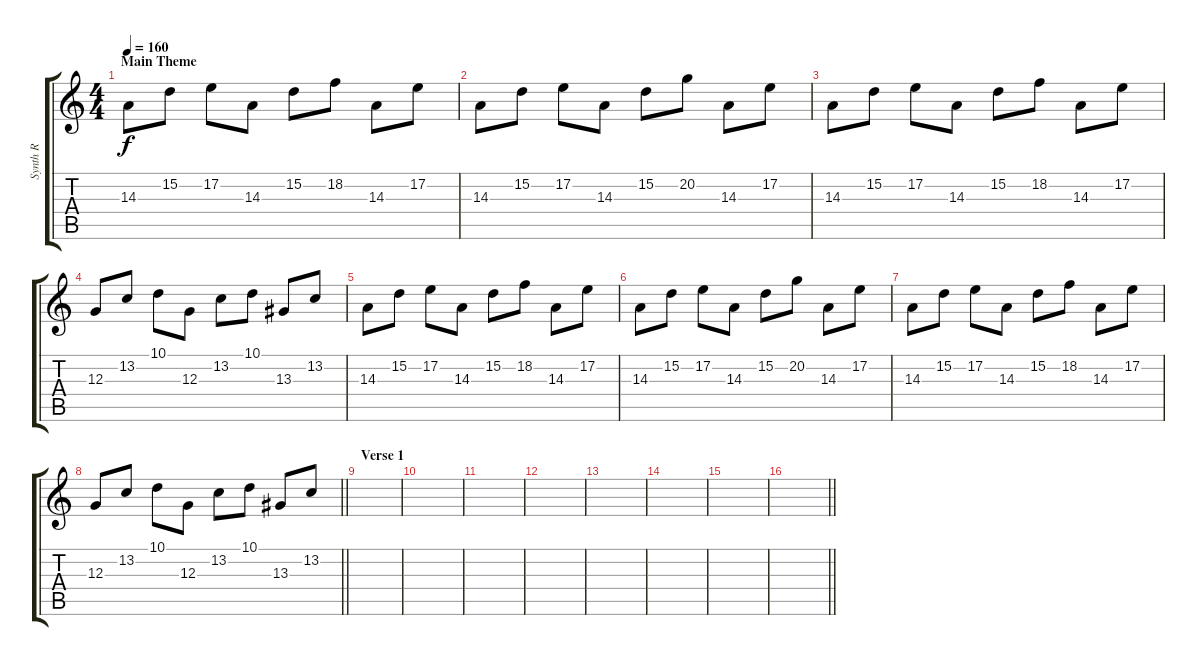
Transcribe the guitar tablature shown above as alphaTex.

\track ("Synth R" "Synth R") {instrument pad1newage}
\staff {score tabs}
\tuning (E4 B3 G3 D3 A2 E2) {hide}
\ts (4 4)
\section ("" "Main Theme")
\tempo 160
\clef g2
\ks c
14.3.8{dy f} 15.2.8 17.2.8 14.3.8 15.2.8 18.2.8 14.3.8 17.2.8 |
14.3.8 15.2.8 17.2.8 14.3.8 15.2.8 20.2.8 14.3.8 17.2.8 |
14.3.8 15.2.8 17.2.8 14.3.8 15.2.8 18.2.8 14.3.8 17.2.8 |
12.3.8 13.2.8 10.1.8 12.3.8 13.2.8 10.1.8 13.3.8 13.2.8 |
14.3.8 15.2.8 17.2.8 14.3.8 15.2.8 18.2.8 14.3.8 17.2.8 |
14.3.8 15.2.8 17.2.8 14.3.8 15.2.8 20.2.8 14.3.8 17.2.8 |
14.3.8 15.2.8 17.2.8 14.3.8 15.2.8 18.2.8 14.3.8 17.2.8 |
\barLineRight lightlight
12.3.8 13.2.8 10.1.8 12.3.8 13.2.8 10.1.8 13.3.8 13.2.8 |
\section ("" "Verse 1")
|
|
|
|
|
|
|
\barLineRight lightlight
